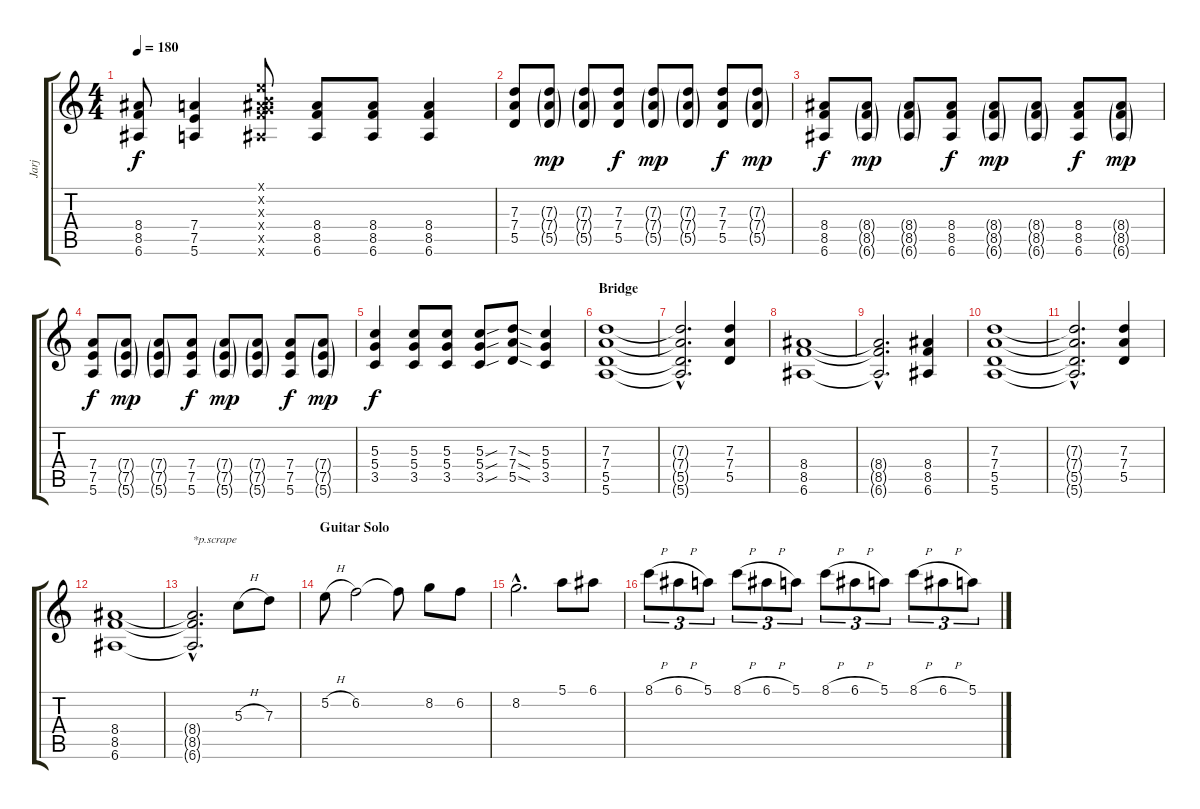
\track ("Jarj" "Jarj") {instrument distortionguitar}
\staff {score tabs}
\tuning (E4 B3 G3 D3 A2 E2) {hide}
\ts (4 4)
\tempo 180
\clef g2
\ks c
(8.4{t} 8.5{t} 6.6{t}).8{dy f} (7.4 7.5 5.6).4 (0.1{x} 0.2{x} 0.3{x} 8.4{x} 8.5{x} 6.6{x}).8 (8.4 8.5 6.6).8 (8.4 8.5 6.6).8 (8.4 8.5 6.6).4 |
(7.3 7.4 5.5).8 (7.3{g} 7.4{g} 5.5{g}).8{dy mp} (7.3{g} 7.4{g} 5.5{g}).8 (7.3 7.4 5.5).8{dy f} (7.3{g} 7.4{g} 5.5{g}).8{dy mp} (7.3{g} 7.4{g} 5.5{g}).8 (7.3 7.4 5.5).8{dy f} (7.3{g} 7.4{g} 5.5{g}).8{dy mp} |
(8.4 8.5 6.6).8{dy f} (8.4{g} 8.5{g} 6.6{g}).8{dy mp} (8.4{g} 8.5{g} 6.6{g}).8 (8.4 8.5 6.6).8{dy f} (8.4{g} 8.5{g} 6.6{g}).8{dy mp} (8.4{g} 8.5{g} 6.6{g}).8 (8.4 8.5 6.6).8{dy f} (8.4{g} 8.5{g} 6.6{g}).8{dy mp} |
(7.4 7.5 5.6).8{dy f} (7.4{g} 7.5{g} 5.6{g}).8{dy mp} (7.4{g} 7.5{g} 5.6{g}).8 (7.4 7.5 5.6).8{dy f} (7.4{g} 7.5{g} 5.6{g}).8{dy mp} (7.4{g} 7.5{g} 5.6{g}).8 (7.4 7.5 5.6).8{dy f} (7.4{g} 7.5{g} 5.6{g}).8{dy mp} |
(5.3 5.4 3.5).4{dy f} (5.3 5.4 3.5).8 (5.3 5.4 3.5).8 (5.3{sou} 5.4{sou} 3.5{sou}).8 (7.3{sod} 7.4{sod} 5.5{sod}).8 (5.3 5.4 3.5).4 |
\section ("" "Bridge")
(7.3 7.4 5.5 5.6).1 |
(7.3{hac t} 7.4{hac t} 5.5{hac t} 5.6{hac t}).2{d} (7.3 7.4 5.5).4 |
(8.4 8.5 6.6).1 |
(8.4{hac t} 8.5{hac t} 6.6{hac t}).2{d} (8.4 8.5 6.6).4 |
(7.3 7.4 5.5 5.6).1 |
(7.3{hac t} 7.4{hac t} 5.5{hac t} 5.6{hac t}).2{d} (7.3 7.4 5.5).4 |
(8.4 8.5 6.6).1 |
(8.4{hac t} 8.5{hac t} 6.6{hac t}).2{d txt "*p.scrape"} 5.3{h}.8{volume 16} 7.3.8 |
\section ("" "Guitar Solo")
5.2{h}.8 6.2.2 6.2{t}.8 8.2.8 6.2.8 |
8.2{hac}.2{d} 5.1.8 6.1.8 |
8.1{h}.8{tu (3 2)} 6.1{h}.8{tu (3 2)} 5.1.8{tu (3 2)} 8.1{h}.8{tu (3 2)} 6.1{h}.8{tu (3 2)} 5.1.8{tu (3 2)} 8.1{h}.8{tu (3 2)} 6.1{h}.8{tu (3 2)} 5.1.8{tu (3 2)} 8.1{h}.8{tu (3 2)} 6.1{h}.8{tu (3 2)} 5.1.8{tu (3 2)}
